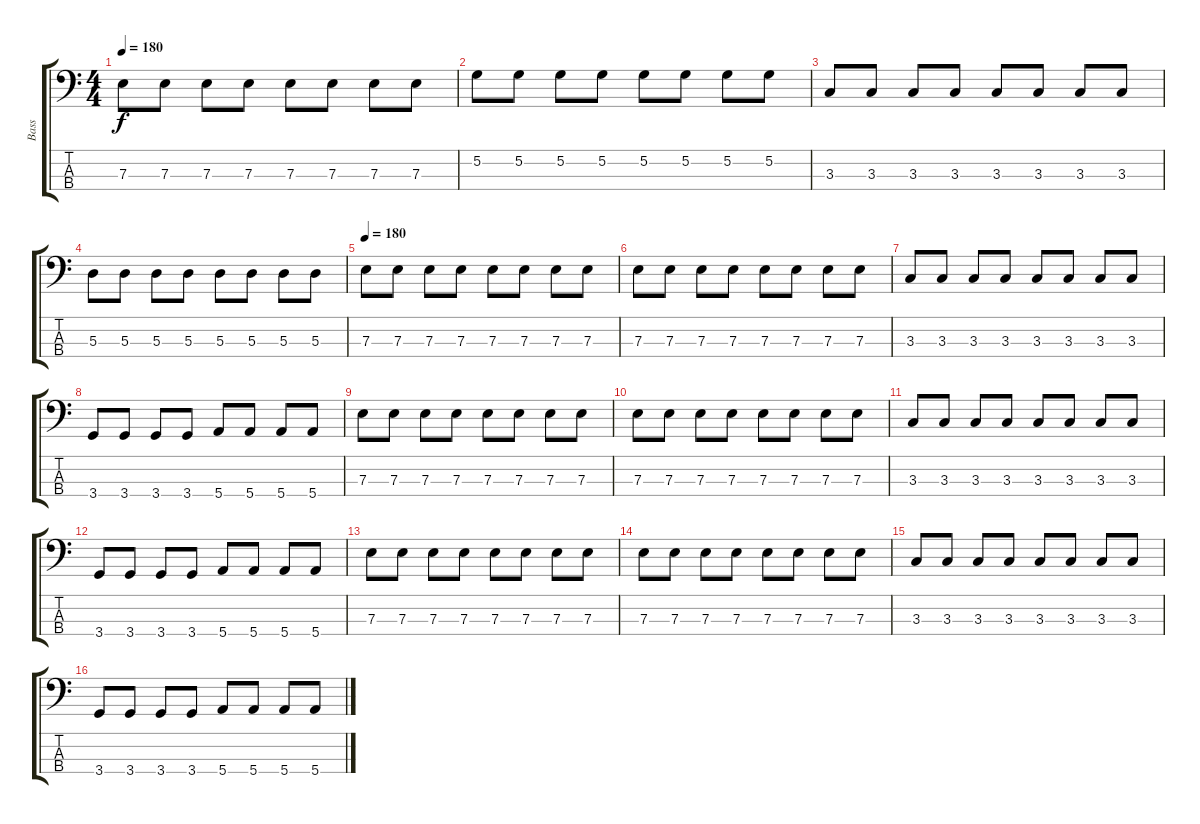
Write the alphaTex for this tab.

\track ("Bass" "Bass") {instrument acousticguitarsteel}
\staff {score tabs}
\tuning (G2 D2 A1 E1) {hide}
\ts (4 4)
\tempo 180
\clef f4
\ks c
7.3.8{dy f} 7.3.8 7.3.8 7.3.8 7.3.8 7.3.8 7.3.8 7.3.8 |
5.2.8 5.2.8 5.2.8 5.2.8 5.2.8 5.2.8 5.2.8 5.2.8 |
3.3.8 3.3.8 3.3.8 3.3.8 3.3.8 3.3.8 3.3.8 3.3.8 |
5.3.8 5.3.8 5.3.8 5.3.8 5.3.8 5.3.8 5.3.8 5.3.8 |
\tempo 180
7.3.8 7.3.8 7.3.8 7.3.8 7.3.8 7.3.8 7.3.8 7.3.8 |
7.3.8 7.3.8 7.3.8 7.3.8 7.3.8 7.3.8 7.3.8 7.3.8 |
3.3.8 3.3.8 3.3.8 3.3.8 3.3.8 3.3.8 3.3.8 3.3.8 |
3.4.8 3.4.8 3.4.8 3.4.8 5.4.8 5.4.8 5.4.8 5.4.8 |
7.3.8 7.3.8 7.3.8 7.3.8 7.3.8 7.3.8 7.3.8 7.3.8 |
7.3.8 7.3.8 7.3.8 7.3.8 7.3.8 7.3.8 7.3.8 7.3.8 |
3.3.8 3.3.8 3.3.8 3.3.8 3.3.8 3.3.8 3.3.8 3.3.8 |
3.4.8 3.4.8 3.4.8 3.4.8 5.4.8 5.4.8 5.4.8 5.4.8 |
7.3.8 7.3.8 7.3.8 7.3.8 7.3.8 7.3.8 7.3.8 7.3.8 |
7.3.8 7.3.8 7.3.8 7.3.8 7.3.8 7.3.8 7.3.8 7.3.8 |
3.3.8 3.3.8 3.3.8 3.3.8 3.3.8 3.3.8 3.3.8 3.3.8 |
3.4.8 3.4.8 3.4.8 3.4.8 5.4.8 5.4.8 5.4.8 5.4.8
